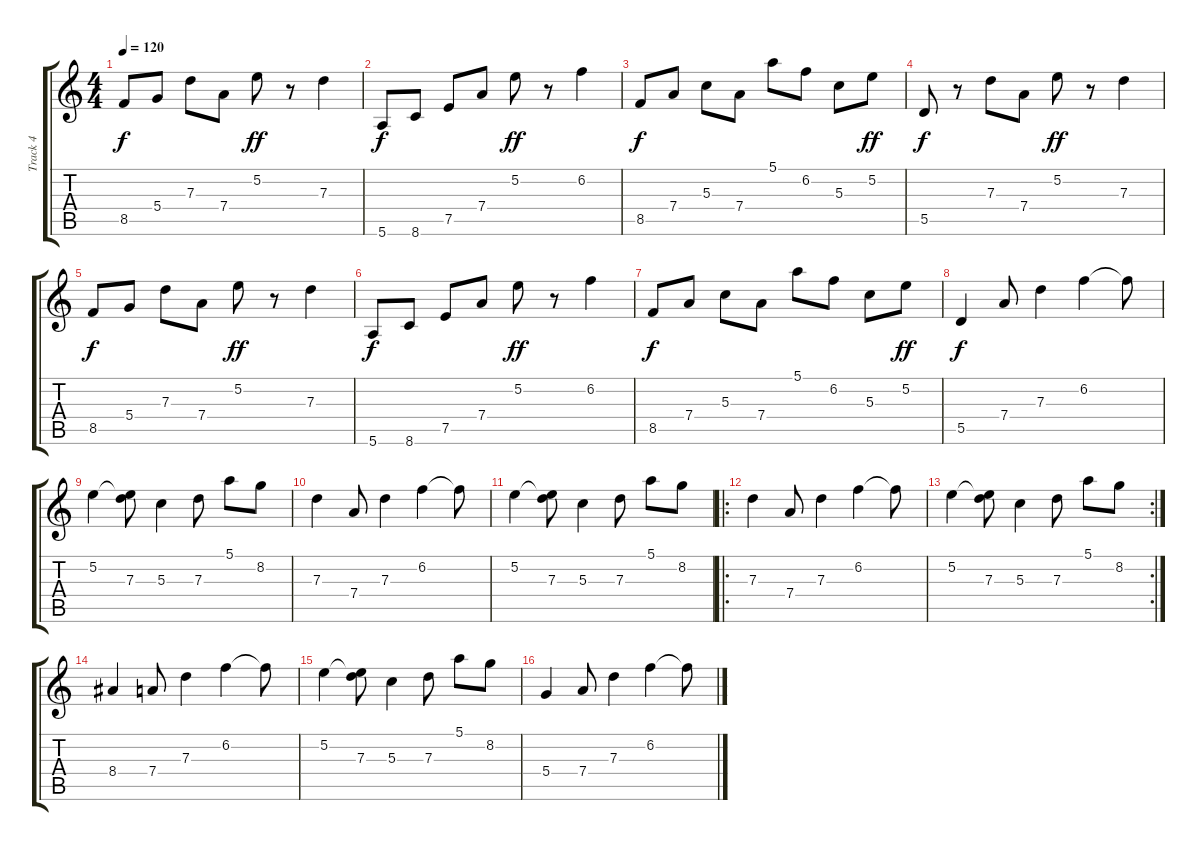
\track ("Track 4" "Track 4") {instrument distortionguitar}
\staff {score tabs}
\tuning (E4 B3 G3 D3 A2 E2) {hide}
\ts (4 4)
\tempo 120
\clef g2
\ks c
8.5.8{dy f} 5.4.8 7.3.8 7.4.8 5.2.8{dy ff} r.8 7.3.4 |
5.6.8{dy f} 8.6.8 7.5.8 7.4.8 5.2.8{dy ff} r.8 6.2.4 |
8.5.8{dy f} 7.4.8 5.3.8 7.4.8 5.1.8 6.2.8 5.3.8 5.2.8{dy ff} |
5.5.8{dy f} r.8 7.3.8 7.4.8 5.2.8{dy ff} r.8 7.3.4 |
8.5.8{dy f} 5.4.8 7.3.8 7.4.8 5.2.8{dy ff} r.8 7.3.4 |
5.6.8{dy f} 8.6.8 7.5.8 7.4.8 5.2.8{dy ff} r.8 6.2.4 |
8.5.8{dy f} 7.4.8 5.3.8 7.4.8 5.1.8 6.2.8 5.3.8 5.2.8{dy ff} |
5.5.4{dy f} 7.4.8 7.3.4 6.2.4 6.2{t}.8 |
5.2.4 (5.2{t} 7.3).8 5.3.4 7.3.8 5.1.8 8.2.8 |
7.3.4 7.4.8 7.3.4 6.2.4 6.2{t}.8 |
5.2.4 (5.2{t} 7.3).8 5.3.4 7.3.8 5.1.8 8.2.8 |
\ro
7.3.4 7.4.8 7.3.4 6.2.4 6.2{t}.8 |
\rc 2
5.2.4 (5.2{t} 7.3).8 5.3.4 7.3.8 5.1.8 8.2.8 |
8.4.4 7.4.8 7.3.4 6.2.4 6.2{t}.8 |
5.2.4 (5.2{t} 7.3).8 5.3.4 7.3.8 5.1.8 8.2.8 |
5.4.4 7.4.8 7.3.4 6.2.4 6.2{t}.8
